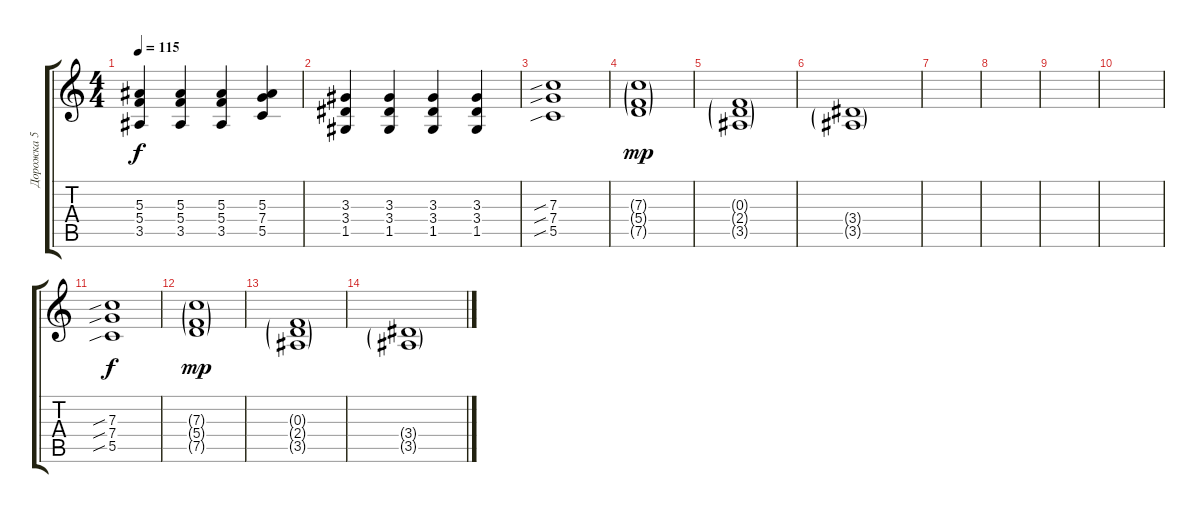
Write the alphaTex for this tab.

\track ("Дорожка 5" "Дорожка 5") {instrument distortionguitar}
\staff {score tabs}
\tuning (D4 A3 F3 C3 G2 D2) {hide}
\ts (4 4)
\tempo 115
\clef g2
\ks c
(5.3 5.4 3.5).4{dy f} (5.3 5.4 3.5).4 (5.3 5.4 3.5).4 (5.3 7.4 5.5).4 |
(3.3 3.4 1.5).4 (3.3 3.4 1.5).4 (3.3 3.4 1.5).4 (3.3 3.4 1.5).4 |
(7.3{sib} 7.4{sib} 5.5{sib}).1 |
(7.3{g} 5.4{g} 7.5{g}).1{dy mp} |
(0.3{g} 2.4{g} 3.5{g}).1 |
(3.4{g} 3.5{g}).1 |
|
|
|
|
(7.3{sib} 7.4{sib} 5.5{sib}).1{dy f} |
(7.3{g} 5.4{g} 7.5{g}).1{dy mp} |
(0.3{g} 2.4{g} 3.5{g}).1 |
(3.4{g} 3.5{g}).1
